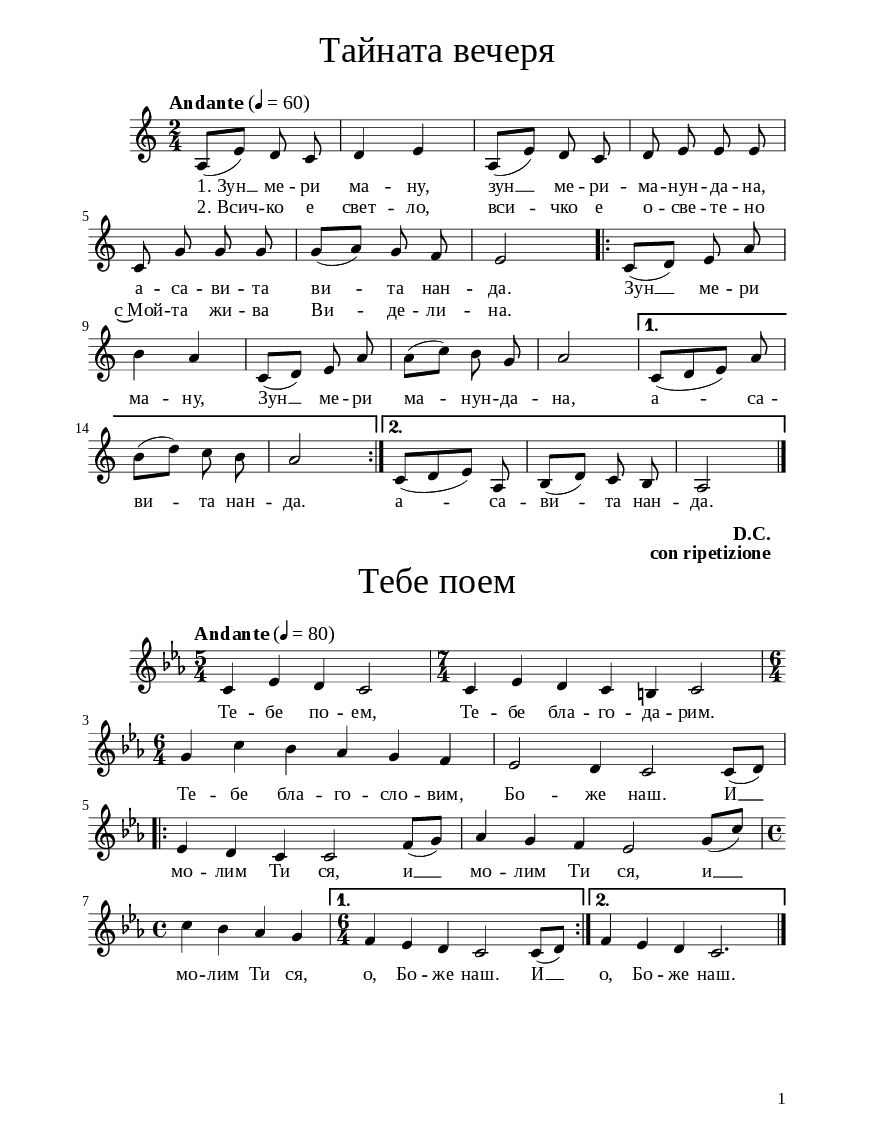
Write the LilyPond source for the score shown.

\version "2.24.4"

% include paper part and global functions
\include "include/globals.ily"

\bookpart {
  \label #'ref066_1
  \tocItem \markup "Тайната вечеря"
  \include "include/bookpart-paper.ily"
  \score {
    \include "include/score-layout.ily"

    \new Voice \absolute  {
      \clef treble
      \key a \minor
      \time 2/4
      \tempoFunc "Andante" 4 "60"
      \autoBeamOff

      a8 ([ e'8 ]) d'8 c'8 | d'4 e'4 | a8 ([ e'8 ])  d'8 c'8 | d'8 e'8 e'8 e'8 \break |
      c'8 g'8 g'8 g'8 | g'8 ([a'8]) g'8 f'8 | e'2 \repeat volta 2 {
        c'8 ([ d'8 ]) e'8 a'8 |\break
        b'4 a'4 | c'8 ([ d'8 ]) e'8 a'8 | a'8 ([ c''8 ]) b'8 g'8 | a'2 |
      } \alternative {
        {
          c'8 ([ d' e' ]) a'  | \break
          b'8 ([ d''8 ]) c''8 b'8 | a'2 |
        } {  c'8 ([ d'8 e'8 ]) a8 | b8 ([ d'8 ]) c'8 b8 | a2 | \bar "|." \break }
      }
    }

    \addlyrics {
      "1. Зун" __ ме -- ри ма -- ну, зун __ ме -- ри -- ма -- нун -- да -- на,
      а -- са -- ви -- та ви -- та нан -- да. Зун __ ме -- ри
      ма -- ну, Зун __ ме -- ри ма -- нун -- да -- на, а -- са --
      ви -- та  нан -- да.  а -- са -- ви -- та  нан -- да.
    }

    \addlyrics {
      "2. Всич" -- ко е свет -- ло, вси -- чко е о -- све -- те -- но
      с~Мой -- та жи -- ва Ви -- де -- ли -- на.
    }

    \header {
      title = \titleFunc #'ref_desc_3 "Тайната вечеря" "Tajnata večerja"
    }

    \midi{}

  } % score
  \markup \dc-two "D.C." "con ripetizione"


  \label #'ref066_2
  \tocItem \markup "Тебе поем"
  \paper {
    print-all-headers = ##t
    print-page-number = ##t
    print-first-page-number = ##t

    % put page numbers on the bottom
    oddHeaderMarkup = \markup ""
    evenHeaderMarkup = \markup ""
    oddFooterMarkup = \markup
    \fill-line {
      ""
      \if \should-print-page-number \fromproperty #'page:page-number-string
    }
    evenFooterMarkup = \markup
    \fill-line {
      \if \should-print-page-number \fromproperty #'page:page-number-string
      ""
    }

    left-margin = 1.5\cm
    right-margin = 1.5\cm
    top-margin = 1.6\cm
    bottom-margin = 1.2\cm
    ragged-bottom = ##t % do not spread the staves to fill the whole vertical space

    % change distance between staves
    system-system-spacing =
    #'((basic-distance . 9.5)
       (minimum-distance . 6)
       (padding . 1)
       (stretchability . 12))
  }
  \score {
    \include "include/score-layout.ily"

    \new Voice \absolute  {
      \clef treble
      \key c \minor
      \time 5/4
      \tempoFunc "Andante" 4 "80"
      c'4 es'4 d'4 c'2 | \time 7/4 c'4 es'4 d'4 c'4 b4 c'2 |  \break
      \time 6/4 g'4 c''4 bes'4 as'4 g'4 f'4 |  es'2 d'4 c'2 c'8 ( d'8 ) | \break
      \repeat volta 2 {
        es'4 d'4 c'4 c'2 f'8 ( g'8 ) | as'4 g'4 f'4 es'2  g'8 ( c''8 ) | \time 4/4 \break
        c''4 bes'4 as'4 g'4
      } \alternative {
        { \time 6/4 f'4 es'4 d'4 c'2 c'8 ( d'8 ) }
        {
          f'4 \override Staff.BarLine.stencil = ##f es'4 d'4 c'2.
          \revert Staff.BarLine.stencil
          \bar "|."
        }
      }
    }

    \addlyrics {
      Те -- бе по -- ем, Те -- бе бла -- го -- да -- рим.
      Те -- бе бла -- го -- сло -- вим, Бо -- же наш.  И __
      мо -- лим Ти ся, и __  мо -- лим Ти ся,  и __
      мо -- лим Ти ся, o, Бо -- же наш. И __ o, Бо -- же наш.
    }

    \header {
      title = \titleFunc #'ref_desc_4 "Тебе поем" "Tebe poem"
    }

    \midi{}

  } % score


} % bookpart
